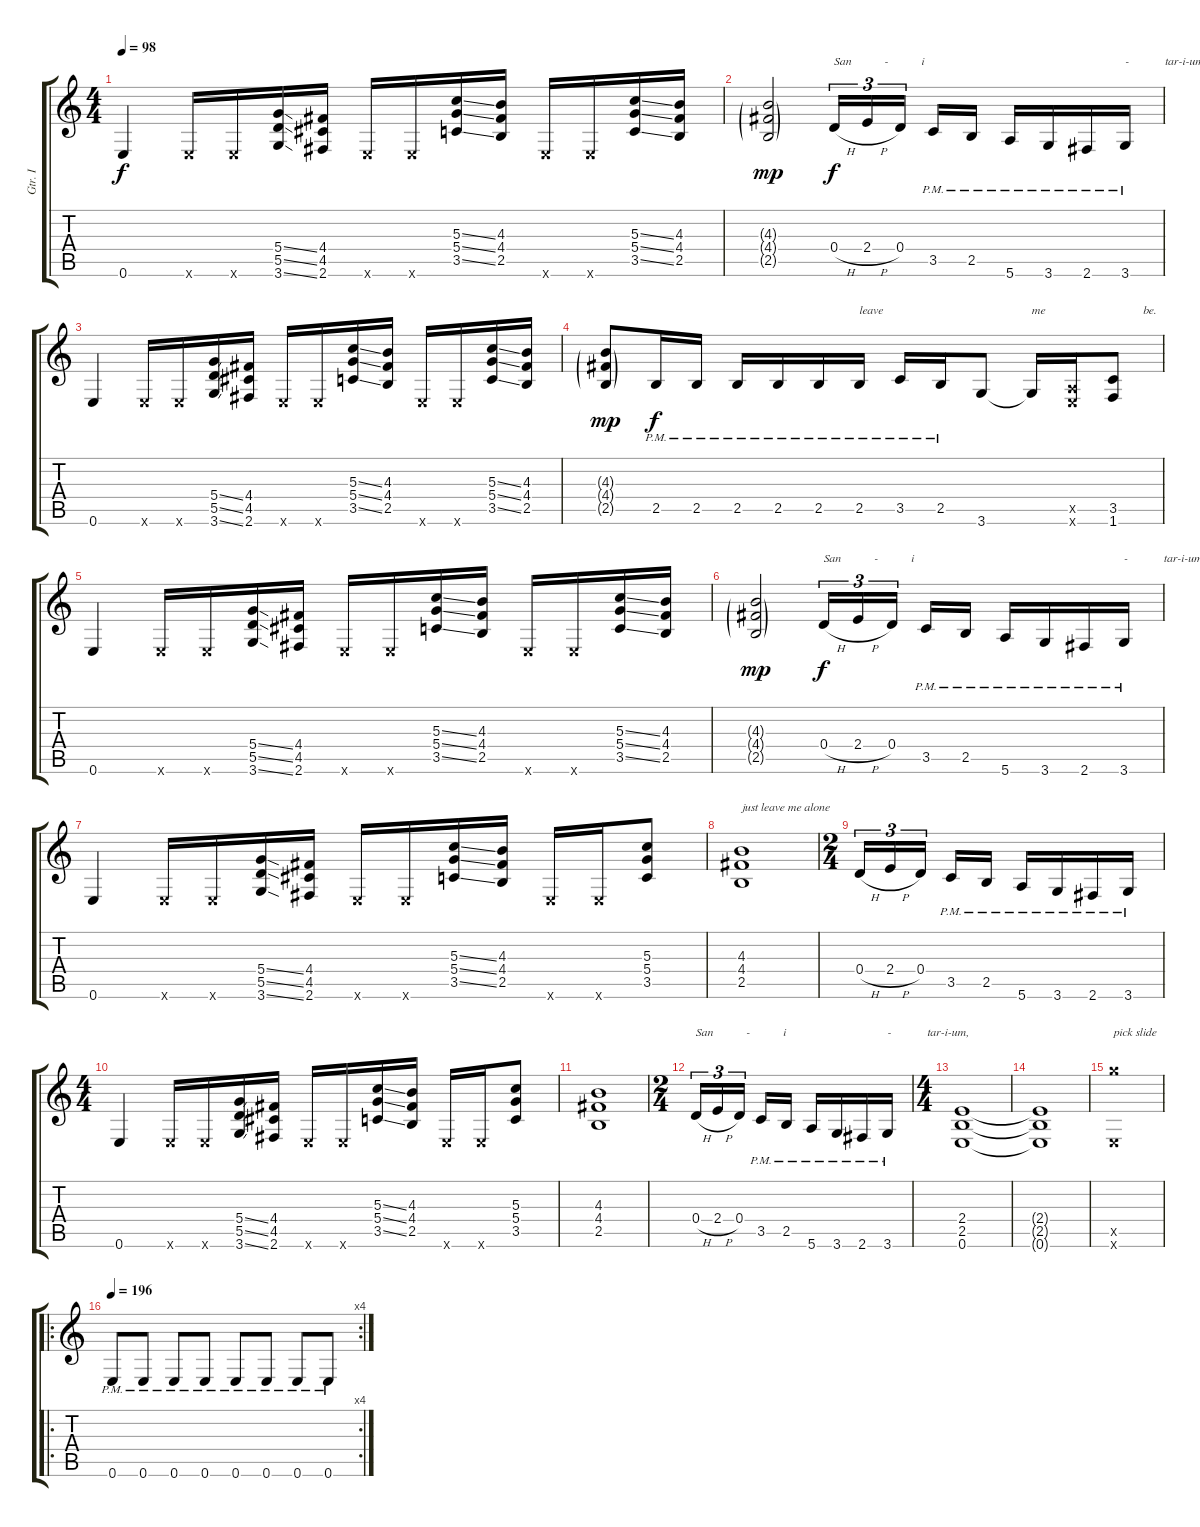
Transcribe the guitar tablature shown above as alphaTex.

\track ("Gtr. I" "Gtr. I") {instrument distortionguitar}
\staff {score tabs}
\tuning (E4 B3 G3 D3 A2 E2) {hide}
\ts (4 4)
\tempo 98
\clef g2
\ks c
0.6.4{dy f instrument distortionguitar} 0.6{x}.16 0.6{x}.16 (5.4{ss} 5.5{ss} 3.6{ss}).16 (4.4 4.5 2.6).16 0.6{x}.16 0.6{x}.16 (5.3{ss} 5.4{ss} 3.5{ss}).16 (4.3 4.4 2.5).16 0.6{x}.16 0.6{x}.16 (5.3{ss} 5.4{ss} 3.5{ss}).16 (4.3 4.4 2.5).16 |
(4.3{g} 4.4{g} 2.5{g}).2{dy mp} 0.4{h}.16{tu (3 2) txt "San           -           i                     " dy f} 2.4{h}.16{tu (3 2)} 0.4.16{tu (3 2)} 3.5{pm}.16 2.5{pm}.16 5.6{pm}.16 3.6{pm}.16 2.6{pm}.16 3.6{pm}.16{txt "-            tar-i-um,"} |
0.6.4 0.6{x}.16 0.6{x}.16 (5.4{ss} 5.5{ss} 3.6{ss}).16 (4.4 4.5 2.6).16 0.6{x}.16 0.6{x}.16 (5.3{ss} 5.4{ss} 3.5{ss}).16 (4.3 4.4 2.5).16 0.6{x}.16 0.6{x}.16 (5.3{ss} 5.4{ss} 3.5{ss}).16 (4.3 4.4 2.5).16 |
(4.3{g} 4.4{g} 2.5{g}).8{dy mp} 2.5{pm}.16{dy f} 2.5{pm}.16 2.5{pm}.16 2.5{pm}.16 2.5{pm}.16 2.5{pm}.16{txt "leave"} 3.5{pm}.16 2.5{pm}.16 3.6.8 3.6{t}.16{txt "me"} (0.5{x} 0.6{x}).16 (3.5 1.6).8{txt "          be."} |
0.6.4 0.6{x}.16 0.6{x}.16 (5.4{ss} 5.5{ss} 3.6{ss}).16 (4.4 4.5 2.6).16 0.6{x}.16 0.6{x}.16 (5.3{ss} 5.4{ss} 3.5{ss}).16 (4.3 4.4 2.5).16 0.6{x}.16 0.6{x}.16 (5.3{ss} 5.4{ss} 3.5{ss}).16 (4.3 4.4 2.5).16 |
(4.3{g} 4.4{g} 2.5{g}).2{dy mp} 0.4{h}.16{tu (3 2) txt "San           -           i                     " dy f} 2.4{h}.16{tu (3 2)} 0.4.16{tu (3 2)} 3.5{pm}.16 2.5{pm}.16 5.6{pm}.16 3.6{pm}.16 2.6{pm}.16 3.6{pm}.16{txt "-            tar-i-um,"} |
0.6.4 0.6{x}.16 0.6{x}.16 (5.4{ss} 5.5{ss} 3.6{ss}).16 (4.4 4.5 2.6).16 0.6{x}.16 0.6{x}.16 (5.3{ss} 5.4{ss} 3.5{ss}).16 (4.3 4.4 2.5).16 0.6{x}.16 0.6{x}.16 (5.3 5.4 3.5).8 |
(4.3 4.4 2.5).1{txt "just leave me alone"} |
\ts (2 4)
0.4{h}.16{tu (3 2)} 2.4{h}.16{tu (3 2)} 0.4.16{tu (3 2)} 3.5{pm}.16 2.5{pm}.16 5.6{pm}.16 3.6{pm}.16 2.6{pm}.16 3.6{pm}.16 |
\ts (4 4)
0.6.4 0.6{x}.16 0.6{x}.16 (5.4{ss} 5.5{ss} 3.6{ss}).16 (4.4 4.5 2.6).16 0.6{x}.16 0.6{x}.16 (5.3{ss} 5.4{ss} 3.5{ss}).16 (4.3 4.4 2.5).16 0.6{x}.16 0.6{x}.16 (5.3 5.4 3.5).8 |
(4.3 4.4 2.5).1 |
\ts (2 4)
0.4{h}.16{tu (3 2) txt "San           -           i                     "} 2.4{h}.16{tu (3 2)} 0.4.16{tu (3 2)} 3.5{pm}.16 2.5{pm}.16 5.6{pm}.16 3.6{pm}.16 2.6{pm}.16 3.6{pm}.16{txt "-            tar-i-um,"} |
\ts (4 4)
(2.4 2.5 0.6).1 |
(2.4{t} 2.5{t} 0.6{t}).1 |
(22.5{x} 0.6{x}).1{txt "pick slide"} |
\ro
\rc 4
\tempo 196
0.6{pm}.8 0.6{pm}.8 0.6{pm}.8 0.6{pm}.8 0.6{pm}.8 0.6{pm}.8 0.6{pm}.8 0.6{pm}.8
